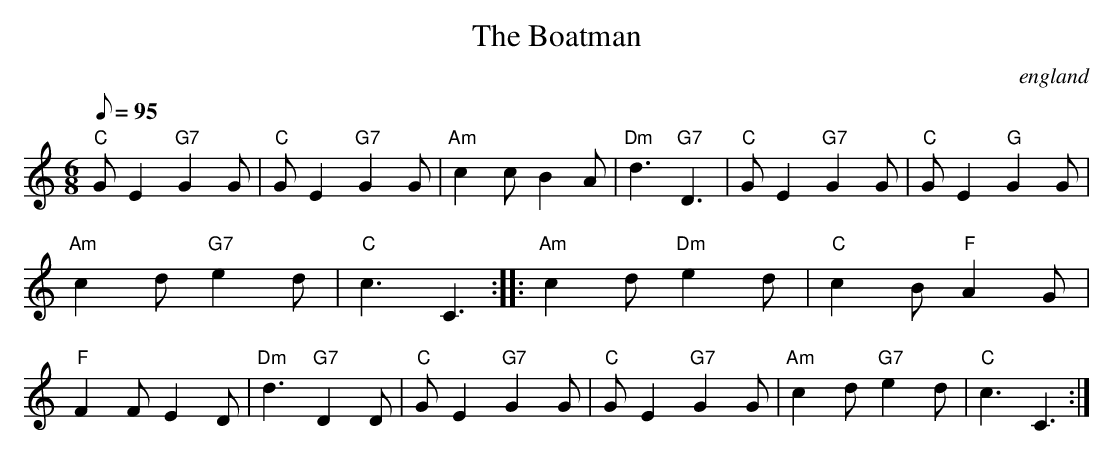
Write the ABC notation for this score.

X:1
T:The Boatman
O:england
M:6/8
L:1/8
Q:95
K:C
"C"GE2 "G7"G2G | "C"GE2 "G7"G2G | "Am"c2c B2A | "Dm"d3 "G7"D3 | \
"C"GE2 "G7"G2G | "C"GE2 "G"G2G | "Am"c2d "G7"e2d | "C"c3 C3 :: \
"Am"c2d "Dm"e2d | "C"c2B "F"A2G | "F"F2F E2D | "Dm"d3 "G7"D2D | \
"C"GE2 "G7"G2G | "C"GE2 "G7"G2G | "Am"c2d "G7"e2d | "C"c3 C3 :|
